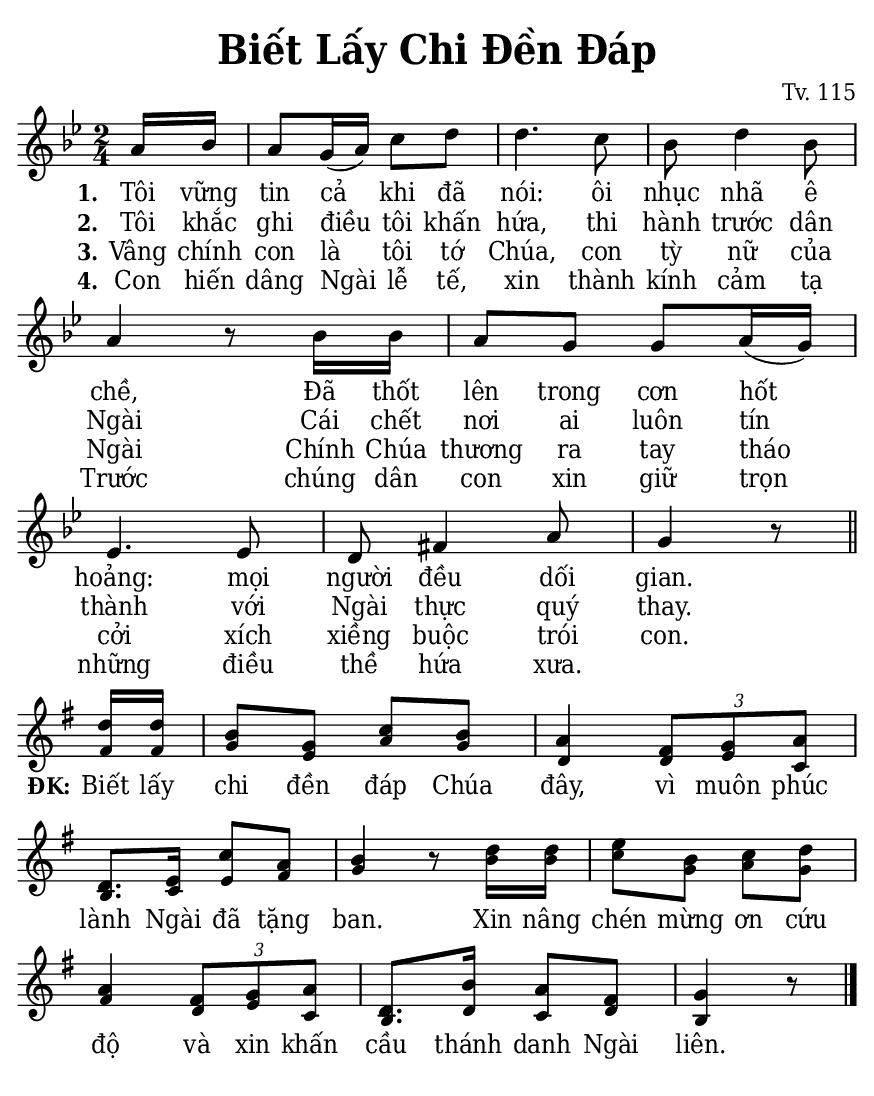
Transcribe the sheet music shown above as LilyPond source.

% Cài đặt chung\
\version "2.22.1"
\include "english.ly"

\header {
  title = \markup { \fontsize #1 "Biết Lấy Chi Đền Đáp" }
  composer = "Tv. 115"
  %arranger = "Lm. Kim Long"
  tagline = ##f
}

% Nhạc phiên khúc
nhacPhienKhucSop = \relative c'' {
  \partial 8 a16 bf |
  a8 g16 (a) c8 d |
  d4. c8 |
  bf d4 bf8 |
  a4 r8 bf16 bf |
  a8 g g a16 (g) |
  ef4. ef8 |
  d fs4 a8 |
  \partial 4. g4 r8 \bar "||" \break
  
  \set Staff.printKeyCancellation = ##f
  \set Staff.explicitKeySignatureVisibility = #end-of-line-invisible
  \key g \major
  \partial 8 d'16 d |
  b8 g c b |
  a4 \tuplet 3/2 { fs8 g a } |
  d,8. e16 c'8 a |
  b4 r8 d16 d |
  e8 b c d |
  a4 \tuplet 3/2 { fs8 g a } |
  d,8. b'16 a8 fs |
  g4 r8 \bar "|."
}

nhacPhienKhucAlto = \relative c' {
  r8 |
  R2*7
  r4.
  
  \set Staff.printKeyCancellation = ##f
  \set Staff.explicitKeySignatureVisibility = #end-of-line-invisible
  \key g \major
  fs16 fs |
  g8 e a g |
  d4 \tuplet 3/2 { d8 e c } |
  b8. c16 e8 fs |
  g4 r8 b16 b |
  c8 g a g |
  fs4 \tuplet 3/2 { d8 e c } |
  b8. d16 c8 d |
  b4 r8
}

% Lời phiên khúc
loiPhienKhucSop = \lyrics {
  <<
    {
      \set stanza = "1."
      Tôi vững tin cả khi đã nói:
      ôi nhục nhã ê chề,
      Đã thốt lên trong cơn hốt hoảng:
      mọi người đều dối gian.
    }
    \new Lyrics {
	    \set associatedVoice = "beSop"
	    \set stanza = "2."
	    Tôi khắc ghi điều tôi khấn hứa,
	    thi hành trước dân Ngài
	    Cái chết nơi ai luôn tín thành với Ngài thực quý thay.
    }
    \new Lyrics {
	    \set associatedVoice = "beSop"
	    \set stanza = "3."
	    Vâng chính con là tôi tớ Chúa,
	    con tỳ nữ của Ngài
	    Chính Chúa thương ra tay
	    tháo cởi xích xiềng buộc trói con.
    }
    \new Lyrics {
	    \set associatedVoice = "beSop"
	    \set stanza = "4."
	    Con hiến dâng Ngài lễ tế,
	    xin thành kính cảm tạ
	    Trước chúng dân con xin giữ trọn
	    những điều thề hứa xưa.
    }
  >>
  \set stanza = "ĐK:"
  Biết lấy chi đền đáp Chúa đây,
  vì muôn phúc lành Ngài đã tặng ban.
  Xin nâng chén mừng ơn cứu độ
  và xin khấn cầu thánh danh Ngài liên.
}

% Dàn trang
\paper {
  #(set-paper-size "a5")
  top-margin = 3\mm
  bottom-margin = 3\mm
  left-margin = 3\mm
  right-margin = 3\mm
  indent = #0
  #(define fonts
	 (make-pango-font-tree "Deja Vu Serif Condensed"
	 		       "Deja Vu Serif Condensed"
			       "Deja Vu Serif Condensed"
			       (/ 20 20)))
  print-page-number = ##f
  page-count = 1
}

TongNhip = {
  \key bf \major \time 2/4
  \set Timing.beamExceptions = #'()
  \set Timing.baseMoment = #(ly:make-moment 1/4)
}

% Đổi kích thước nốt cho bè phụ
notBePhu =
#(define-music-function (font-size music) (number? ly:music?)
   (for-some-music
     (lambda (m)
       (if (music-is-of-type? m 'rhythmic-event)
           (begin
             (set! (ly:music-property m 'tweaks)
                   (cons `(font-size . ,font-size)
                         (ly:music-property m 'tweaks)))
             #t)
           #f))
     music)
   music)

\score {
  \new ChoirStaff <<
    \new Staff \with {
        \consists "Merge_rests_engraver"
        printPartCombineTexts = ##f
      }
      <<
      \new Voice \TongNhip \partCombine 
        \nhacPhienKhucSop
        \notBePhu -1 { \nhacPhienKhucAlto }
      \new NullVoice = beSop \nhacPhienKhucSop
      \new Lyrics \lyricsto beSop \loiPhienKhucSop
      >>
  >>
  \layout {
    %\override Staff.TimeSignature.transparent = ##t
    \override Lyrics.LyricSpace.minimum-distance = #1
    \override Score.BarNumber.break-visibility = ##(#f #f #f)
    \override Score.SpacingSpanner.uniform-stretching = ##t
  } 
}
